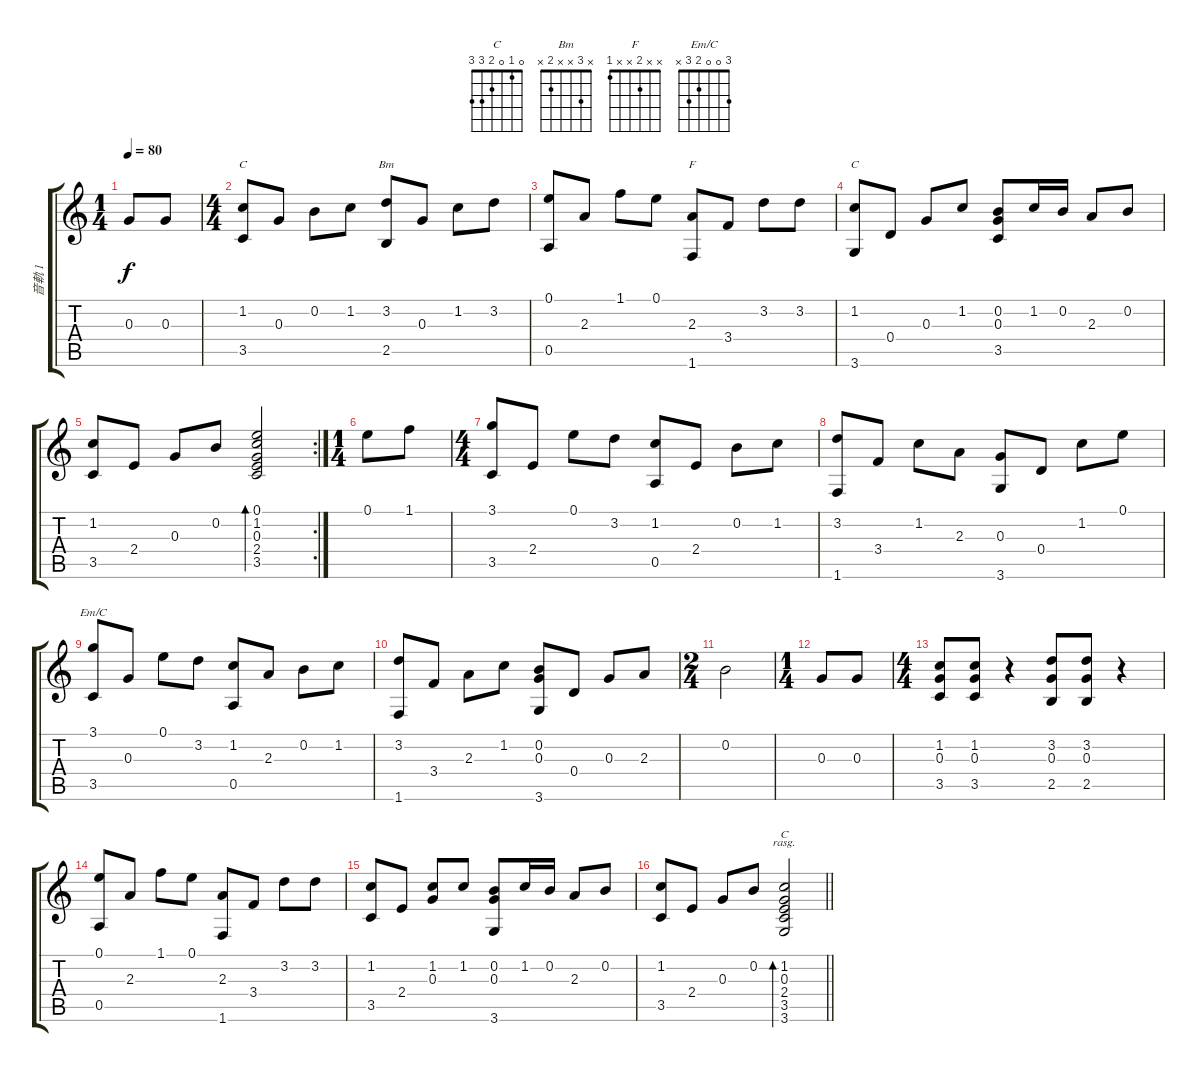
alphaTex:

\track ("音軌 1" "音軌 1") {instrument acousticguitarsteel}
\staff {score tabs}
\tuning (E4 B3 G3 D3 A2 E2) {hide}
\chord ("C" 0 1 0 2 3 x)
\chord ("Bm" x 3 x x 2 x)
\chord ("F" x x 2 x x 1)
\chord ("C" x 1 x x x 3)
\chord ("Em/C" 3 0 0 2 3 x)
\chord ("C" 0 1 0 2 3 3)
\ts (1 4)
\tempo 80
\clef g2
\ks c
0.3.8{dy f instrument acousticguitarsteel} 0.3.8 |
\ts (4 4)
(1.2 3.5).8{ch "C"} 0.3.8 0.2.8 1.2.8 (3.2 2.5).8{ch "Bm"} 0.3.8 1.2.8 3.2.8 |
(0.1 0.5).8 2.3.8 1.1.8 0.1.8 (2.3 1.6).8{ch "F"} 3.4.8 3.2.8 3.2.8 |
(1.2 3.6).8{ch "C"} 0.4.8 0.3.8 1.2.8 (0.2 0.3 3.5).8 1.2.16 0.2.16 2.3.8 0.2.8 |
\rc 2
(1.2 3.5).8 2.4.8 0.3.8 0.2.8 (0.1 1.2 0.3 2.4 3.5).2{bd 120} |
\ts (1 4)
0.1.8 1.1.8 |
\ts (4 4)
(3.1 3.5).8 2.4.8 0.1.8 3.2.8 (1.2 0.5).8 2.4.8 0.2.8 1.2.8 |
(3.2 1.6).8 3.4.8 1.2.8 2.3.8 (0.3 3.6).8 0.4.8 1.2.8 0.1.8 |
(3.1 3.5).8{ch "Em/C"} 0.3.8 0.1.8 3.2.8 (1.2 0.5).8 2.3.8 0.2.8 1.2.8 |
(3.2 1.6).8 3.4.8 2.3.8 1.2.8 (0.2 0.3 3.6).8 0.4.8 0.3.8 2.3.8 |
\ts (2 4)
0.2.2 |
\ts (1 4)
0.3.8 0.3.8 |
\ts (4 4)
(1.2 0.3 3.5).8 (1.2 0.3 3.5).8 r.4 (3.2 0.3 2.5).8 (3.2 0.3 2.5).8 r.4 |
(0.1 0.5).8 2.3.8 1.1.8 0.1.8 (2.3 1.6).8 3.4.8 3.2.8 3.2.8 |
(1.2 3.5).8 2.4.8 (1.2 0.3).8 1.2.8 (0.2 0.3 3.6).8 1.2.16 0.2.16 2.3.8 0.2.8 |
\barLineRight lightlight
(1.2 3.5).8 2.4.8 0.3.8 0.2.8 (1.2 0.3 2.4 3.5 3.6).2{bd 480 ch "C" rasg ii}
